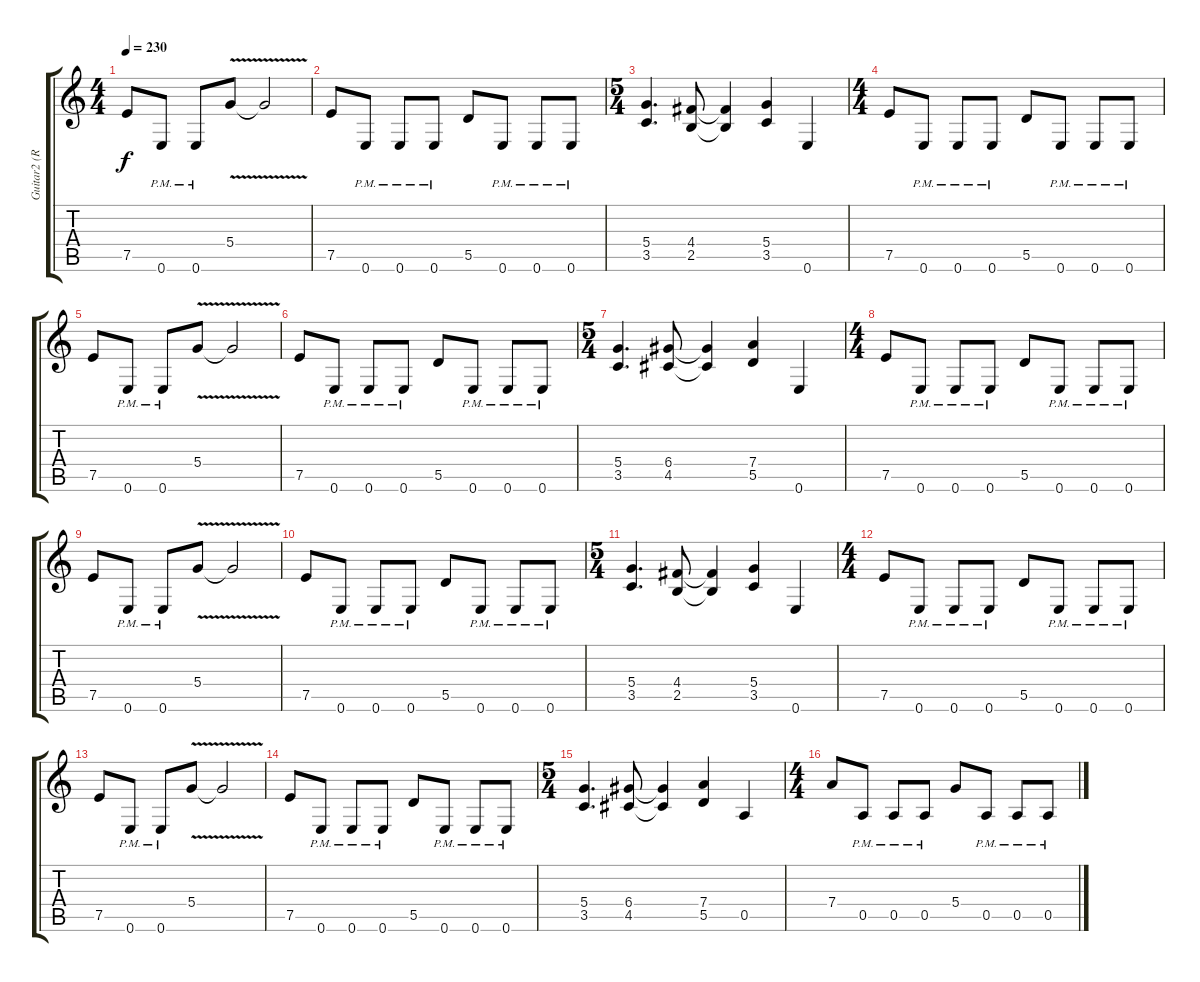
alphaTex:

\track ("Guitar2 (Rhythm)" "Guitar2 (R") {instrument distortionguitar}
\staff {score tabs}
\tuning (E4 B3 G3 D3 A2 E2) {hide}
\ts (4 4)
\tempo 230
\clef g2
\ks c
7.5.8{dy f} 0.6{pm}.8 0.6{pm}.8 5.4{v}.8 5.4{t}.2 |
7.5.8 0.6{pm}.8 0.6{pm}.8 0.6{pm}.8 5.5.8 0.6{pm}.8 0.6{pm}.8 0.6{pm}.8 |
\ts (5 4)
(5.4 3.5).4{d} (4.4 2.5).8 (4.4{t} 2.5{t}).4 (5.4 3.5).4 0.6.4 |
\ts (4 4)
7.5.8 0.6{pm}.8 0.6{pm}.8 0.6{pm}.8 5.5.8 0.6{pm}.8 0.6{pm}.8 0.6{pm}.8 |
7.5.8 0.6{pm}.8 0.6{pm}.8 5.4{v}.8 5.4{t}.2 |
7.5.8 0.6{pm}.8 0.6{pm}.8 0.6{pm}.8 5.5.8 0.6{pm}.8 0.6{pm}.8 0.6{pm}.8 |
\ts (5 4)
(5.4 3.5).4{d} (6.4 4.5).8 (6.4{t} 4.5{t}).4 (7.4 5.5).4 0.6.4 |
\ts (4 4)
7.5.8 0.6{pm}.8 0.6{pm}.8 0.6{pm}.8 5.5.8 0.6{pm}.8 0.6{pm}.8 0.6{pm}.8 |
7.5.8 0.6{pm}.8 0.6{pm}.8 5.4{v}.8 5.4{t}.2 |
7.5.8 0.6{pm}.8 0.6{pm}.8 0.6{pm}.8 5.5.8 0.6{pm}.8 0.6{pm}.8 0.6{pm}.8 |
\ts (5 4)
(5.4 3.5).4{d} (4.4 2.5).8 (4.4{t} 2.5{t}).4 (5.4 3.5).4 0.6.4 |
\ts (4 4)
7.5.8 0.6{pm}.8 0.6{pm}.8 0.6{pm}.8 5.5.8 0.6{pm}.8 0.6{pm}.8 0.6{pm}.8 |
7.5.8 0.6{pm}.8 0.6{pm}.8 5.4{v}.8 5.4{t}.2 |
7.5.8 0.6{pm}.8 0.6{pm}.8 0.6{pm}.8 5.5.8 0.6{pm}.8 0.6{pm}.8 0.6{pm}.8 |
\ts (5 4)
(5.4 3.5).4{d} (6.4 4.5).8 (6.4{t} 4.5{t}).4 (7.4 5.5).4 0.5.4 |
\ts (4 4)
7.4.8 0.5{pm}.8 0.5{pm}.8 0.5{pm}.8 5.4.8 0.5{pm}.8 0.5{pm}.8 0.5{pm}.8
